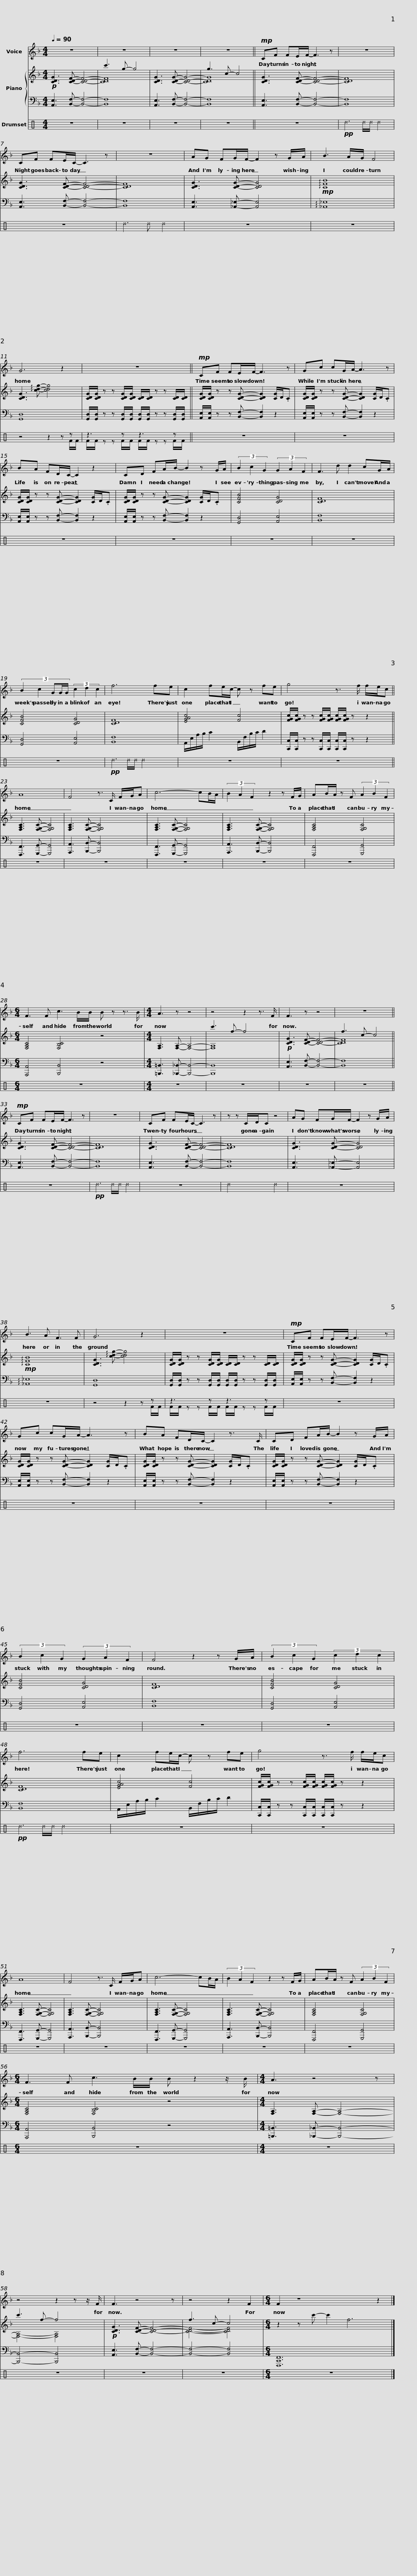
X:1
%%score 1 { ( 2 4 ) | 3 } ( 5 6 )
L:1/8
Q:1/4=90
M:4/4
I:linebreak $
K:F
V:1 treble
V:2 treble
V:4 treble
V:3 bass
V:5 perc
K:none
V:6 perc
K:none
V:1
 z8 | z8 | z8 | z8 ||!mp! CF FE/F/- F3 z |$ %5
 z8 | CF FE/C/- C3 z | z8 | AG FG/F/- F2 z G/A/ |$ B3 A/G/ F4 | %10
 G6 z2 | z8 ||$!mp! CF FE/F/- F3 z | Gc cG/A/- A3 z |$ BA FD/C/- C2 z2 | %15
 CD FA/B/- B2 z G/A/ |$ (3B2 c2 G2 (3G2 A2 F2 | F3 d d2 cG/A/ | (3:2:5B2 c2 GG/G/ (3c2 d2 c2 |$ f6 fe | %20
 c2 fe/c/- c z fe |$ g4 z3/2 f/ f/e/c || A8 | F4 z3/2 C/ F/G/A |$ c6- cB/A/ | %25
 (3B2 A2 F2 z2 z F/G/ | AB/A/ z F (3A2 B2 F2 |$[M:6/4] F3 F c3 B/B/ B z z3/2 B/ |[M:4/4] A3 z z4 | z4 z2 z3/2 F/ | %30
 F3 z z4 |$ z8 ||!mp! CF FE/F/- F3 z | z8 | CF FE/C/- C3 z |$ %35
 z z C/D/C z4 | AG FG/F/- F2 z G/A/ | B3 A F3 F |$ G6 z2 | z8 |$ %40
!mp! CF FE/F/- F3 z | Gc cG/A/- A3 z |$ BA FD/C/- C2 z3/2 C/ | CD FA/B/- B2 z G/A/ |$ (3B2 c2 G2 (3G2 A2 F2 | %45
 F4 z2 z G/A/ | (3B2 c2 G2 (3c2 d2 c2 |$ f6 fe | c2 fe/c/- c z fe |$ g4 z3/2 f/ f/e/c | %50
 A8 | F4 z3/2 C/ F/G/A |$ c6- cB/A/ | (3B2 A2 F2 z2 z F/G/ | AB/A/ z F (3A2 B2 F2 |$ %55
[M:6/4] F3 F c3 B/B/ B z2 z/ B/ |[M:4/4] A3 z4 z | z4 z2 z z/ F/ | F3 z4 z |$ z4 z2 F2 | %60
[M:6/4] F2 z8 z2 |] %61
V:2
!p! [CDG]3 [CDF]- [CDF]4- | c'3 g- g4 | [CDG]3 [CDG]- [CDG]4- | g3 c- c4 || [CDG]3 [CDF]- [CDF]4- |$ %5
 [CDF]8 | [CDG]3 [CDF]- [CDF]4- | [CDF]8 | [CDG]3 [CDG]- [CDG]4 |$!mp! !arpeggio![CFB]8 | %10
 [CDG]3 !arpeggio![cdg]- [cdg]4 | [CDG]/[CDG]/ z z [CDG]/[CDG]/ [CD]/[CD]/ z z [CD]/[CD]/ ||$ [CDG]/[CDG]/ z z [CDG]- [CDG]2 [CG]/D/.C | [CDG]/[CDG]/ z z [CDG]- [CDG]2 [CG]/D/.C |$ [CDG]/[CDG]/ z z [CDG]- [CDG]2 [CG]/D/.C | %15
 [CDG]/[CDG]/ z z [CDG]- [CDG]2 [CG]/D/.C |$ [CFB]4 [CDG]4 | [CDF]8 | [CFB]4 [CDG]4 |$ [CDF]8 | %20
 [EGAc]4 [Fc]4 |$ [FGc]/[FGc]/ z z [FGc]/[FGc]/ [FGc]/[FGc]/ z z2 || [F,A,C]3 [F,G,C]- [F,G,C]4 | [F,A,C]3 [F,G,C]- [F,G,C]4 |$ [F,A,C]3 [F,G,C]- [F,G,C]4 | %25
 [F,A,C]3 [F,G,C]- [F,G,C]4 | [F,A,C]4 [F,G,C]4 |$[M:6/4] [F,A,C]4 [F,B,C]4 z4 |[M:4/4] [F,A,]3 [F,A,]- [F,A,]4- | c'3 f- f4 | %30
!p! [CDG]3 [CDF]- [CDF]4- |$ f3 c- c4 || [CDG]3 [CDF]- [CDF]4- | [CDF]8 | [CDG]3 [CDF]- [CDF]4- |$ %35
 [CDF]8 | [CDG]3 [CDG]- [CDG]4 |!mp! !arpeggio![CFB]8 |$ [CDG]3 !arpeggio![cdg]- [cdg]4 | [CDG]/[CDG]/ z z [CDG]/[CDG]/ [CD]/[CD]/ z z [CD]/[CD]/ |$ %40
 [CDG]/[CDG]/ z z [CDG]- [CDG]2 [CG]/D/.C | [CDG]/[CDG]/ z z [CDG]- [CDG]2 [CG]/D/.C |$ [CDG]/[CDG]/ z z [CDG]- [CDG]2 [CG]/D/.C | [CDG]/[CDG]/ z z [CDG]- [CDG]2 [CG]/D/.C |$ [CFB]4 [CDG]4 | %45
 [CDF]8 | [CFB]4 [CDG]4 |$ [CDF]8 | [EGAc]4 [Fc]4 |$ [FGc]/[FGc]/ z z [FGc]/[FGc]/ [FGc]/[FGc]/ z z2 | %50
 [F,A,C]3 [F,G,C]- [F,G,C]4 | [F,A,C]3 [F,G,C]- [F,G,C]4 |$ [F,A,C]3 [F,G,C]- [F,G,C]4 | [F,A,C]3 [F,G,C]- [F,G,C]4 | [F,A,C]4 [F,G,C]4 |$ %55
[M:6/4] [F,A,C]4 [F,B,C]4 z4 |[M:4/4] [F,A,]3 [F,A,]- [F,A,]4- | c'3 f- f4 |!p! [CDG]3 [CDF]- [CDF]4- |$ f3 c- c4 | %60
[M:6/4] z2 z c'- c'2 f6 |] %61
V:3
 [A,,E,]3 [B,,F,]- [B,,F,]4- | [B,,F,]8 | [A,,E,]3 [B,,F,]- [B,,F,]4- | [B,,F,]8 || [A,,E,]3 [B,,F,]- [B,,F,]4- |$ %5
 [B,,F,]8 | [A,,E,]3 [B,,F,]- [B,,F,]4- | [B,,F,]8 | [A,,E,]3 [_A,,_E,]- [A,,E,]4 |$ !arpeggio![_A,,_E,]8 | %10
 [G,,D,]8 | [G,,D,]/[G,,D,]/ z z [G,,D,]/[G,,D,]/ [G,,D,]/[G,,D,]/ z z [G,,D,]/[G,,D,]/ ||$ [A,,E,]/[A,,E,]/ z z [B,,F,]- [B,,F,]2 z2 | [A,,E,]/[A,,E,]/ z z [B,,F,]- [B,,F,]2 z2 |$ [A,,E,]/[A,,E,]/ z z [B,,F,]- [B,,F,]2 z2 | %15
 [A,,E,]/[A,,E,]/ z z [B,,F,]- [B,,F,]2 z2 |$ [G,,D,]4 [A,,E,]4 | [B,,F,]8 | [G,,D,]4 [A,,E,]4 |$ [B,,F,]8 | %20
 A,,/E,/A,/B,/ C2 B,,/F,/B,/C/ D2 |$ [C,,C,]/[C,,C,]/ z z [C,,C,]/[C,,C,]/ [C,,C,]/[C,,C,]/ z z2 || [F,,,F,,]3 [G,,,G,,]- [G,,,G,,]4 | [A,,,A,,]3 [B,,,B,,]- [B,,,B,,]4 |$ [F,,,F,,]3 [G,,,G,,]- [G,,,G,,]4 | %25
 [A,,,A,,]3 [B,,,B,,]- [B,,,B,,]4 | [F,,,F,,]4 [G,,,G,,]4 |$[M:6/4] [A,,,A,,]4 [B,,,B,,]4 z4 |[M:4/4] [=B,,,=B,,]3 [_B,,,_B,,]- [B,,,B,,]4- | [B,,,B,,]8 | %30
 [A,,E,]3 [B,,F,]- [B,,F,]4- |$ [B,,F,]8 || [A,,E,]3 [B,,F,]- [B,,F,]4- | [B,,F,]8 | [A,,E,]3 [B,,F,]- [B,,F,]4- |$ %35
 [B,,F,]8 | [A,,E,]3 [_A,,_E,]- [A,,E,]4 | !arpeggio![_A,,_E,]8 |$ [G,,D,]8 | [G,,D,]/[G,,D,]/ z z [G,,D,]/[G,,D,]/ [G,,D,]/[G,,D,]/ z z [G,,D,]/[G,,D,]/ |$ %40
 [A,,E,]/[A,,E,]/ z z [B,,F,]- [B,,F,]2 z2 | [A,,E,]/[A,,E,]/ z z [B,,F,]- [B,,F,]2 z2 |$ [A,,E,]/[A,,E,]/ z z [B,,F,]- [B,,F,]2 z2 | [A,,E,]/[A,,E,]/ z z [B,,F,]- [B,,F,]2 z2 |$ [G,,D,]4 [A,,E,]4 | %45
 [B,,F,]8 | [G,,D,]4 [A,,E,]4 |$ [B,,F,]8 | A,,/E,/A,/B,/ C2 B,,/F,/B,/C/ D2 |$ [C,,C,]/[C,,C,]/ z z [C,,C,]/[C,,C,]/ [C,,C,]/[C,,C,]/ z z2 | %50
 [F,,,F,,]3 [G,,,G,,]- [G,,,G,,]4 | [A,,,A,,]3 [B,,,B,,]- [B,,,B,,]4 |$ [F,,,F,,]3 [G,,,G,,]- [G,,,G,,]4 | [A,,,A,,]3 [B,,,B,,]- [B,,,B,,]4 | [F,,,F,,]4 [G,,,G,,]4 |$ %55
[M:6/4] [A,,,A,,]4 [B,,,B,,]4 z4 |[M:4/4] [=B,,,=B,,]3 [_B,,,_B,,]- [B,,,B,,]4- | [B,,,B,,]4- [B,,,B,,]4 | [A,,E,]3 [B,,F,]- [B,,F,]4- |$ [B,,F,]4- [B,,F,]4 | %60
[M:6/4] [F,,,C,,F,,]12 |] %61
V:4
 x8 | [CDF]8 | x8 | [CDG]8 || x8 |$ %5
 x8 | x8 | x8 | x8 |$ x8 | %10
 x8 | x8 ||$ x8 | x8 |$ x8 | %15
 x8 |$ x8 | x8 | x8 |$ x8 | %20
 x8 |$ x8 || x8 | x8 |$ x8 | %25
 x8 | x8 |$[M:6/4] x12 |[M:4/4] x8 | [F,A,]8 | %30
 x8 |$ [CDF]8 || x8 | x8 | x8 |$ %35
 x8 | x8 | x8 |$ x8 | x8 |$ %40
 x8 | x8 |$ x8 | x8 |$ x8 | %45
 x8 | x8 |$ x8 | x8 |$ x8 | %50
 x8 | x8 |$ x8 | x8 | x8 |$ %55
[M:6/4] x12 |[M:4/4] x8 | [F,A,]4- [F,A,]4 | x8 |$ [CDF]4- [CDF]4 | %60
[M:6/4] x12 |] %61
V:5
[K:C] z8 | z8 | z8 | z8 || z8 |$ %5
!pp! ^d3 ^d/^d/ ^d4 | z8 | ^d3 ^d ^d4 | z8 |$ z8 | %10
 z4 z2 z z | z3 z z3 z ||$ z8 | z8 |$ z8 | %15
 z8 |$ z8 | z8 | z8 |$!pp! ^d3 ^d/^d/ ^d4 | %20
 z8 |$ z8 || z8 | z8 |$ z8 | %25
 z8 | z8 |$[M:6/4] z12 |[M:4/4] z8 | z8 | %30
 z8 |$ z8 || z8 |!pp! ^d3 ^d/^d/ ^d4 | z8 |$ %35
 ^d4 ^d4 | z8 | z8 |$ z4 z2 z z | z3 z z3 z |$ %40
 z8 | z8 |$ z8 | z8 |$ z8 | %45
 z8 | z8 |$!pp! ^d3 ^d/^d/ ^d4 | z8 |$ z8 | %50
 z8 | z8 |$ z8 | z8 | z8 |$ %55
[M:6/4] z12 |[M:4/4] z8 | z8 | z8 |$ z8 | %60
[M:6/4] z12 |] %61
V:6
[K:C] x8 | x8 | x8 | x8 || x8 |$ %5
 x8 | x8 | x8 | x8 |$ x8 | %10
 z4 z2 z F/F/ | F/F/ z z F/F/ F/F/ z z F/F/ ||$ x8 | x8 |$ x8 | %15
 x8 |$ x8 | x8 | x8 |$ x8 | %20
 x8 |$ x8 || x8 | x8 |$ x8 | %25
 x8 | x8 |$[M:6/4] x12 |[M:4/4] x8 | x8 | %30
 x8 |$ x8 || x8 | x8 | x8 |$ %35
 x8 | x8 | x8 |$ z4 z2 z F/F/ | F/F/ z z F/F/ F/F/ z z F/F/ |$ %40
 x8 | x8 |$ x8 | x8 |$ x8 | %45
 x8 | x8 |$ x8 | x8 |$ x8 | %50
 x8 | x8 |$ x8 | x8 | x8 |$ %55
[M:6/4] x12 |[M:4/4] x8 | x8 | x8 |$ x8 | %60
[M:6/4] x12 |] %61
